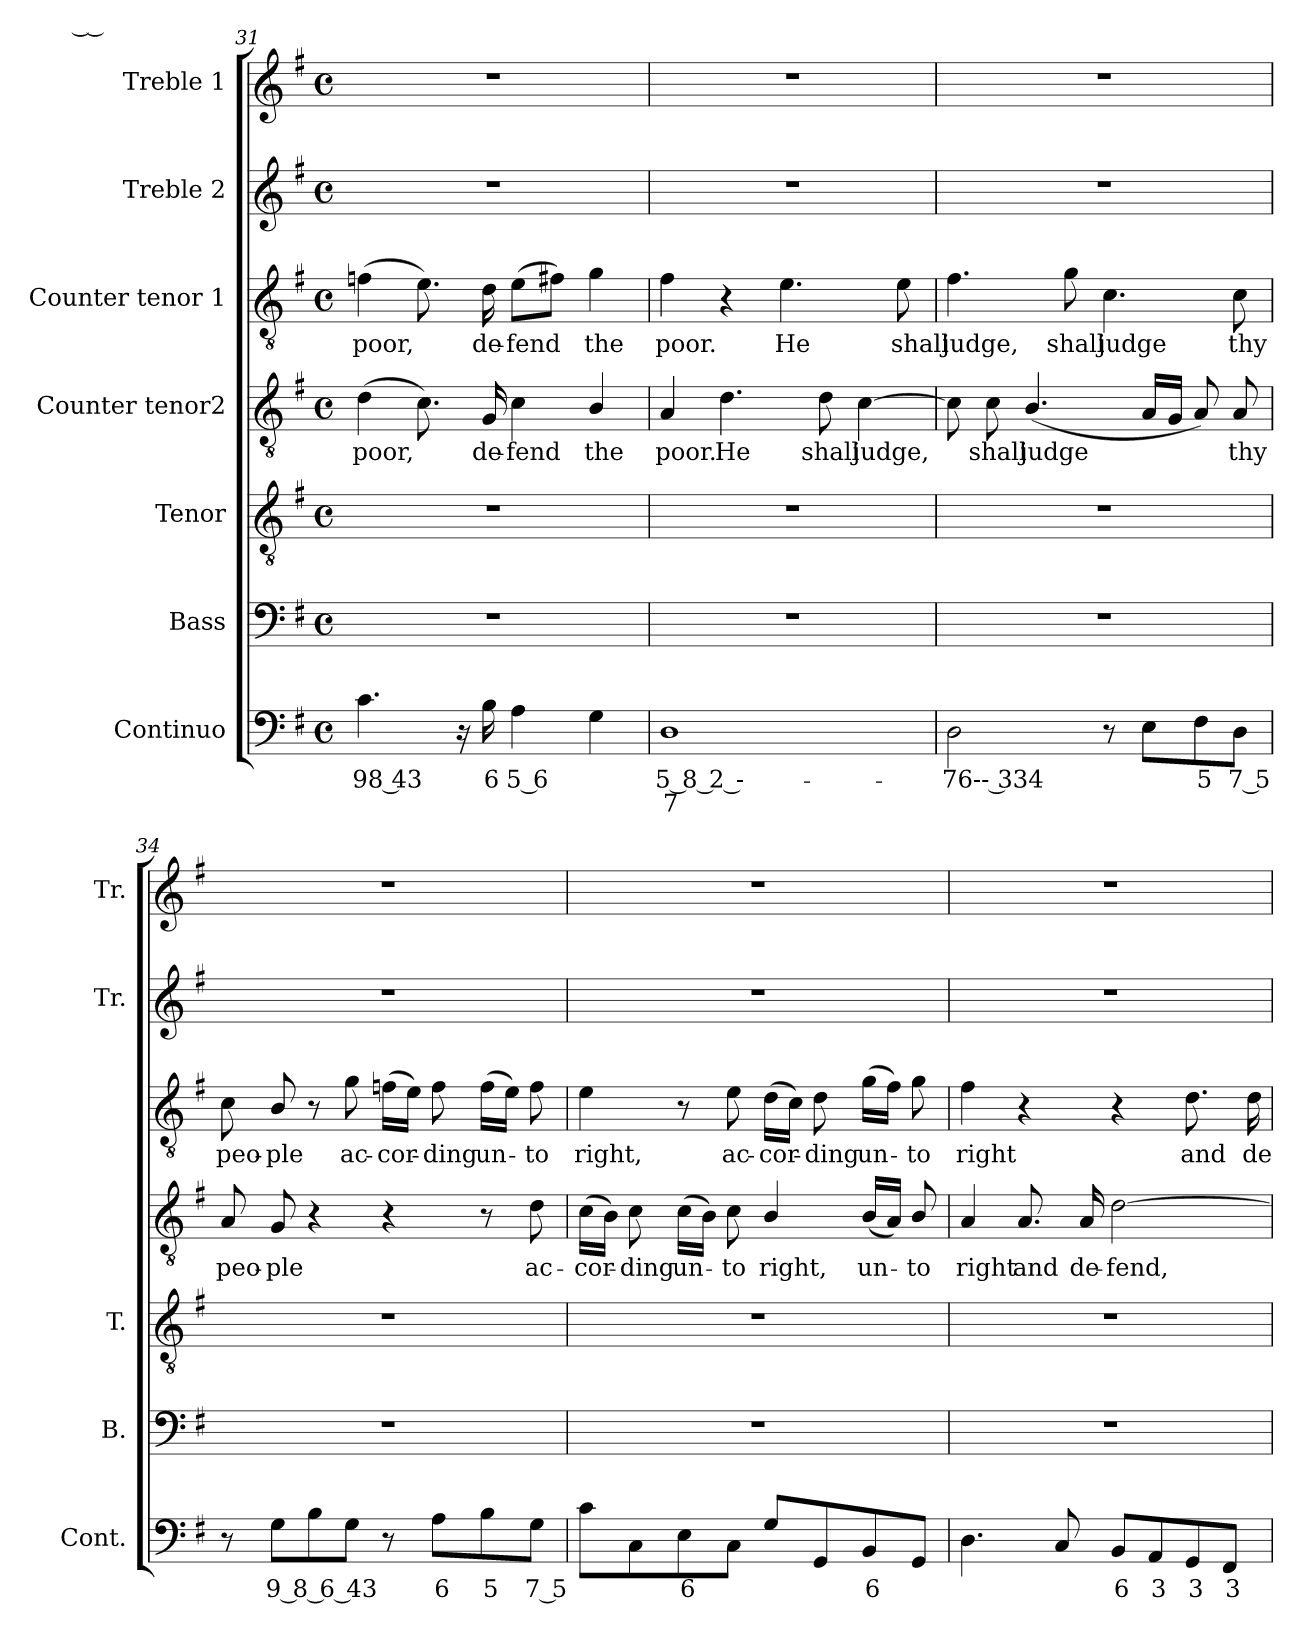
**kern	**text	**text	**kern	**kern	**kern	**text	**kern	**text	**kern	**kern
*part7	*part7	*part7	*part6	*part5	*part4	*part4	*part3	*part3	*part2	*part1
*staff7	*staff7	*staff7	*staff6	*staff5	*staff4	*staff4	*staff3	*staff3	*staff2	*staff1
*I"Continuo	*	*	*I"Bass	*I"Tenor	*I"Counter tenor2	*	*I"Counter tenor 1	*	*I"Treble 2	*I"Treble 1
*I'Cont.	*	*	*I'B.	*I'T.	*	*	*	*	*I'Tr.	*I'Tr.
*clefF4	*	*	*clefF4	*clefGv2	*clefGv2	*	*clefGv2	*	*clefG2	*clefG2
*	*	*	*	*ITrd7c12	*ITrd7c12	*	*ITrd7c12	*	*	*
*k[f#]	*	*	*k[f#]	*k[f#]	*k[f#]	*	*k[f#]	*	*k[f#]	*k[f#]
*G:	*	*	*G:	*G:	*G:	*	*G:	*	*G:	*G:
*M4/4	*	*	*M4/4	*M4/4	*M4/4	*	*M4/4	*	*M4/4	*M4/4
*met(c)	*	*	*met(c)	*met(c)	*met(c)	*	*met(c)	*	*met(c)	*met(c)
=31	=31	=31	=31	=31	=31	=31	=31	=31	=31	=31
!	!LO:LY:b:color=#000000	!	!	!	!	!	!	!	!	!
!	!	!	!	!	!	!LO:LY:b:color=#000000	!	!	!	!
!	!	!	!	!	!	!	!	!LO:LY:b:color=#000000	!	!
4.ci\	98 43	.	1r	1r	(4Di\	poor,	(4Fni\	poor,	1r	1r
.	.	.	.	.	8.Ci\)	.	8.Ei\)	.	.	.
16r	.	.	.	.	.	.	.	.	.	.
!	!LO:LY:b:color=#000000	!	!	!	!	!	!	!	!	!
!	!	!	!	!	!	!LO:LY:b:color=#000000	!	!	!	!
!	!	!	!	!	!	!	!	!LO:LY:b:color=#000000	!	!
16Bi\	6	.	.	.	16GGi/	de-	16Di\	de-	.	.
!	!LO:LY:b:color=#000000	!	!	!	!	!	!	!	!	!
!	!	!	!	!	!	!LO:LY:b:color=#000000	!	!	!	!
!	!	!	!	!	!	!	!	!LO:LY:b:color=#000000	!	!
4Ai\	5 6	.	.	.	4Ci\	-fend	(8Ei\L	-fend	.	.
.	.	.	.	.	.	.	8F#Xi\J)	.	.	.
!	!	!	!	!	!	!LO:LY:b:color=#000000	!	!	!	!
!	!	!	!	!	!	!	!	!LO:LY:b:color=#000000	!	!
4Gi\	.	.	.	.	4BBi/	the	4Gi\	the	.	.
=32	=32	=32	=32	=32	=32	=32	=32	=32	=32	=32
!	!LO:LY:b:color=#000000	!LO:LY:b:color=#000000	!	!	!	!	!	!	!	!
!	!	!	!	!	!	!LO:LY:b:color=#000000	!	!	!	!
!	!	!	!	!	!	!	!	!LO:LY:b:color=#000000	!	!
1Di	5 8 2 ---	7	1r	1r	4AAi/	poor.	4F#i\	poor.	1r	1r
!	!	!	!	!	!	!LO:LY:b:color=#000000	!	!	!	!
.	.	.	.	.	4.Di\	He	4r	.	.	.
!	!	!	!	!	!	!	!	!LO:LY:b:color=#000000	!	!
.	.	.	.	.	.	.	4.Ei\	He	.	.
!	!	!	!	!	!	!LO:LY:b:color=#000000	!	!	!	!
.	.	.	.	.	8Di\	shall	.	.	.	.
!	!	!	!	!	!	!LO:LY:b:color=#000000	!	!	!	!
.	.	.	.	.	[4Ci\	judge,	.	.	.	.
!	!	!	!	!	!	!	!	!LO:LY:b:color=#000000	!	!
.	.	.	.	.	.	.	8Ei\	shall	.	.
=33	=33	=33	=33	=33	=33	=33	=33	=33	=33	=33
!	!LO:LY:b:color=#000000	!	!	!	!	!	!	!	!	!
!	!	!	!	!	!	!	!	!LO:LY:b:color=#000000	!	!
2Di\	76-- 334	.	1r	1r	8Ci\]	.	4.F#i\	judge,	1r	1r
!	!	!	!	!	!	!LO:LY:b:color=#000000	!	!	!	!
.	.	.	.	.	8Ci\	shall	.	.	.	.
!	!	!	!	!	!	!LO:LY:b:color=#000000	!	!	!	!
.	.	.	.	.	(4.BBi/	judge	.	.	.	.
!	!	!	!	!	!	!	!	!LO:LY:b:color=#000000	!	!
.	.	.	.	.	.	.	8Gi\	shall	.	.
!	!LO:LY:b:color=#000000	!	!	!	!	!	!	!	!	!
!	!	!	!	!	!	!	!	!LO:LY:b:color=#000000	!	!
8r	6 5	.	.	.	.	.	4.Ci\	judge	.	.
!	!LO:LY:b:color=#000000	!	!	!	!	!	!	!	!	!
8Ei\L	---	.	.	.	16AAi/LL	.	.	.	.	.
.	.	.	.	.	16GGi/JJ	.	.	.	.	.
!	!LO:LY:b:color=#000000	!	!	!	!	!	!	!	!	!
8F#i\	5	.	.	.	8AAi/)	.	.	.	.	.
!	!LO:LY:b:color=#000000	!	!	!	!	!	!	!	!	!
!	!	!	!	!	!	!LO:LY:b:color=#000000	!	!	!	!
!	!	!	!	!	!	!	!	!LO:LY:b:color=#000000	!	!
8Di\J	7 5	.	.	.	8AAi/	thy	8Ci\	thy	.	.
!!LO:LB:g=z
=34	=34	=34	=34	=34	=34	=34	=34	=34	=34	=34
!	!	!	!	!	!	!LO:LY:b:color=#000000	!	!	!	!
!	!	!	!	!	!	!	!	!LO:LY:b:color=#000000	!	!
8r	.	.	1r	1r	8AAi/	peo-	8Ci\	peo-	1r	1r
!	!LO:LY:b:color=#000000	!	!	!	!	!	!	!	!	!
!	!	!	!	!	!	!LO:LY:b:color=#000000	!	!	!	!
!	!	!	!	!	!	!	!	!LO:LY:b:color=#000000	!	!
8Gi\L	9 8 6 43	.	.	.	8GGi/	-ple	8BBi/	-ple	.	.
8Bi\	.	.	.	.	4r	.	8r	.	.	.
!	!	!	!	!	!	!	!	!LO:LY:b:color=#000000	!	!
8Gi\J	.	.	.	.	.	.	8Gi\	ac-	.	.
!	!	!	!	!	!	!	!	!LO:LY:b:color=#000000	!	!
8r	.	.	.	.	4r	.	(16Fni\LL	-cor-	.	.
.	.	.	.	.	.	.	16Ei\JJ)	.	.	.
!	!LO:LY:b:color=#000000	!	!	!	!	!	!	!	!	!
!	!	!	!	!	!	!	!	!LO:LY:b:color=#000000	!	!
8Ai\L	6	.	.	.	.	.	8Fi\	-ding	.	.
!	!LO:LY:b:color=#000000	!	!	!	!	!	!	!	!	!
!	!	!	!	!	!	!	!	!LO:LY:b:color=#000000	!	!
8Bi\	5	.	.	.	8r	.	(16Fi\LL	un-	.	.
.	.	.	.	.	.	.	16Ei\JJ)	.	.	.
!	!LO:LY:b:color=#000000	!	!	!	!	!	!	!	!	!
!	!	!	!	!	!	!LO:LY:b:color=#000000	!	!	!	!
!	!	!	!	!	!	!	!	!LO:LY:b:color=#000000	!	!
8Gi\J	7 5	.	.	.	8Di\	ac-	8Fi\	-to	.	.
=35	=35	=35	=35	=35	=35	=35	=35	=35	=35	=35
!	!	!	!	!	!	!LO:LY:b:color=#000000	!	!	!	!
!	!	!	!	!	!	!	!	!LO:LY:b:color=#000000	!	!
8ci\L	.	.	1r	1r	(16Ci\LL	-cor-	4Ei\	right,	1r	1r
.	.	.	.	.	16BBi\JJ)	.	.	.	.	.
!	!	!	!	!	!	!LO:LY:b:color=#000000	!	!	!	!
8Ci\	.	.	.	.	8Ci\	-ding	.	.	.	.
!	!LO:LY:b:color=#000000	!	!	!	!	!	!	!	!	!
!	!	!	!	!	!	!LO:LY:b:color=#000000	!	!	!	!
8Ei\	6	.	.	.	(16Ci\LL	un-	8r	.	.	.
.	.	.	.	.	16BBi\JJ)	.	.	.	.	.
!	!	!	!	!	!	!LO:LY:b:color=#000000	!	!	!	!
!	!	!	!	!	!	!	!	!LO:LY:b:color=#000000	!	!
8Ci\J	.	.	.	.	8Ci\	-to	8Ei\	ac-	.	.
!	!	!	!	!	!	!LO:LY:b:color=#000000	!	!	!	!
!	!	!	!	!	!	!	!	!LO:LY:b:color=#000000	!	!
8Gi/L	.	.	.	.	4BBi/	right,	(16Di\LL	-cor-	.	.
.	.	.	.	.	.	.	16Ci\JJ)	.	.	.
!	!	!	!	!	!	!	!	!LO:LY:b:color=#000000	!	!
8GGi/	.	.	.	.	.	.	8Di\	-ding	.	.
!	!LO:LY:b:color=#000000	!	!	!	!	!	!	!	!	!
!	!	!	!	!	!	!LO:LY:b:color=#000000	!	!	!	!
!	!	!	!	!	!	!	!	!LO:LY:b:color=#000000	!	!
8BBi/	6	.	.	.	(16BBi/LL	un-	(16Gi\LL	un-	.	.
.	.	.	.	.	16AAi/JJ)	.	16F#i\JJ)	.	.	.
!	!	!	!	!	!	!LO:LY:b:color=#000000	!	!	!	!
!	!	!	!	!	!	!	!	!LO:LY:b:color=#000000	!	!
8GGi/J	.	.	.	.	8BBi/	-to	8Gi\	-to	.	.
=36	=36	=36	=36	=36	=36	=36	=36	=36	=36	=36
!	!	!	!	!	!	!LO:LY:b:color=#000000	!	!	!	!
!	!	!	!	!	!	!	!	!LO:LY:b:color=#000000	!	!
4.Di\	.	.	1r	1r	4AAi/	right	4F#i\	right	1r	1r
!	!	!	!	!	!	!LO:LY:b:color=#000000	!	!	!	!
.	.	.	.	.	8.AAi/	and	4r	.	.	.
!	!LO:LY:b:color=#000000	!	!	!	!	!	!	!	!	!
8Ci/	___	.	.	.	.	.	.	.	.	.
!	!	!	!	!	!	!LO:LY:b:color=#000000	!	!	!	!
.	.	.	.	.	16AAi/	de-	.	.	.	.
!	!LO:LY:b:color=#000000	!	!	!	!	!	!	!	!	!
!	!	!	!	!	!	!LO:LY:b:color=#000000	!	!	!	!
8BBi/L	6	.	.	.	[2Di\	-fend,	4r	.	.	.
!	!LO:LY:b:color=#000000	!	!	!	!	!	!	!	!	!
8AAi/	3	.	.	.	.	.	.	.	.	.
!	!LO:LY:b:color=#000000	!	!	!	!	!	!	!	!	!
!	!	!	!	!	!	!	!	!LO:LY:b:color=#000000	!	!
8GGi/	3	.	.	.	.	.	8.Di\	and	.	.
!	!LO:LY:b:color=#000000	!	!	!	!	!	!	!	!	!
8FF#i/J	3	.	.	.	.	.	.	.	.	.
!	!	!	!	!	!	!	!	!LO:LY:b:color=#000000	!	!
.	.	.	.	.	.	.	16Di\	de-	.	.
=	=	=	=	=	=	=	=	=	=	=
*-	*-	*-	*-	*-	*-	*-	*-	*-	*-	*-
